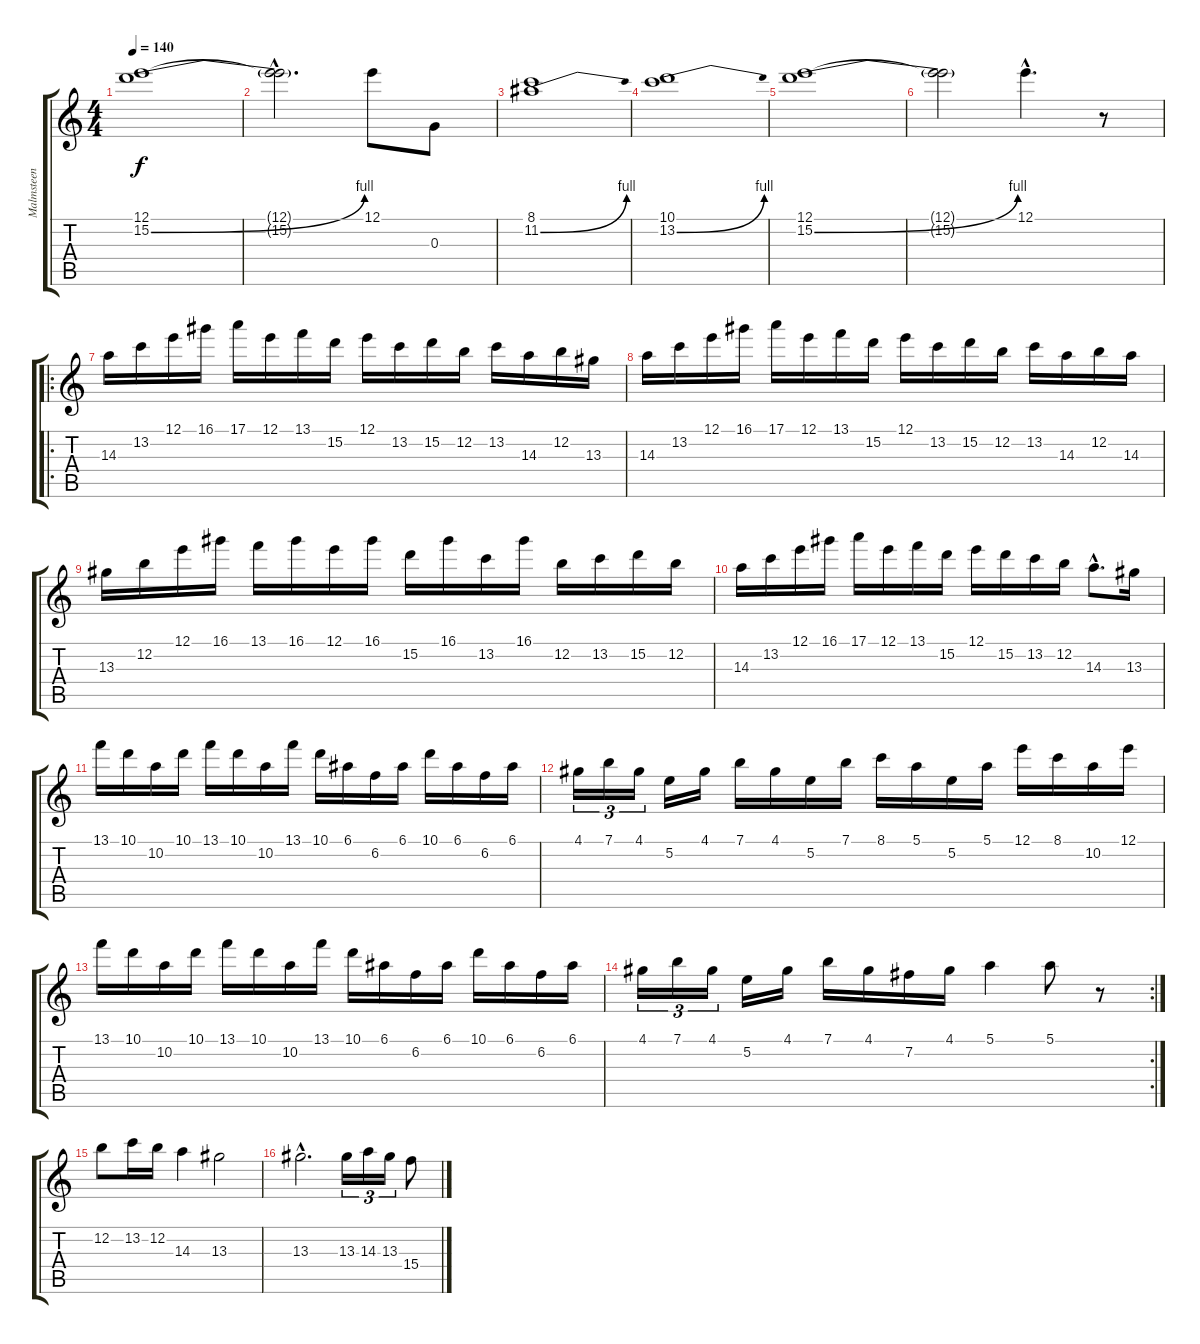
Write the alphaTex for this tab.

\track ("Malmsteen lead" "Malmsteen ") {instrument distortionguitar}
\staff {score tabs}
\tuning (E4 B3 G3 D3 A2 E2) {hide}
\ts (4 4)
\tempo 140
\clef g2
\ks c
(12.1 15.2{be (bend 0 0 60 4)}).1{dy f} |
(12.1{hac t} 15.2{hac t}).2{d} 12.1.8 0.3.8 |
(8.1 11.2{be (bend 0 0 60 4)}).1 |
(10.1 13.2{be (bend 0 0 60 4)}).1 |
(12.1 15.2{be (bend 0 0 60 4)}).1 |
(12.1{t} 15.2{t}).2 12.1{hac}.4{d} r.8 |
\ro
14.3.16 13.2.16 12.1.16 16.1.16 17.1.16 12.1.16 13.1.16 15.2.16 12.1.16 13.2.16 15.2.16 12.2.16 13.2.16 14.3.16 12.2.16 13.3.16 |
14.3.16 13.2.16 12.1.16 16.1.16 17.1.16 12.1.16 13.1.16 15.2.16 12.1.16 13.2.16 15.2.16 12.2.16 13.2.16 14.3.16 12.2.16 14.3.16 |
13.3.16 12.2.16 12.1.16 16.1.16 13.1.16 16.1.16 12.1.16 16.1.16 15.2.16 16.1.16 13.2.16 16.1.16 12.2.16 13.2.16 15.2.16 12.2.16 |
14.3.16 13.2.16 12.1.16 16.1.16 17.1.16 12.1.16 13.1.16 15.2.16 12.1.16 15.2.16 13.2.16 12.2.16 14.3{hac}.8{d} 13.3.16 |
13.1.16 10.1.16 10.2.16 10.1.16 13.1.16 10.1.16 10.2.16 13.1.16 10.1.16 6.1.16 6.2.16 6.1.16 10.1.16 6.1.16 6.2.16 6.1.16 |
4.1.16{tu (3 2)} 7.1.16{tu (3 2)} 4.1.16{tu (3 2)} 5.2.16 4.1.16 7.1.16 4.1.16 5.2.16 7.1.16 8.1.16 5.1.16 5.2.16 5.1.16 12.1.16 8.1.16 10.2.16 12.1.16 |
13.1.16 10.1.16 10.2.16 10.1.16 13.1.16 10.1.16 10.2.16 13.1.16 10.1.16 6.1.16 6.2.16 6.1.16 10.1.16 6.1.16 6.2.16 6.1.16 |
\rc 2
4.1.16{tu (3 2)} 7.1.16{tu (3 2)} 4.1.16{tu (3 2)} 5.2.16 4.1.16 7.1.16 4.1.16 7.2.16 4.1.16 5.1.4 5.1.8 r.8 |
12.2.8 13.2.16 12.2.16 14.3.4 13.3.2 |
13.3{hac}.2{d} 13.3.16{tu (3 2)} 14.3.16{tu (3 2)} 13.3.16{tu (3 2)} 15.4.8
